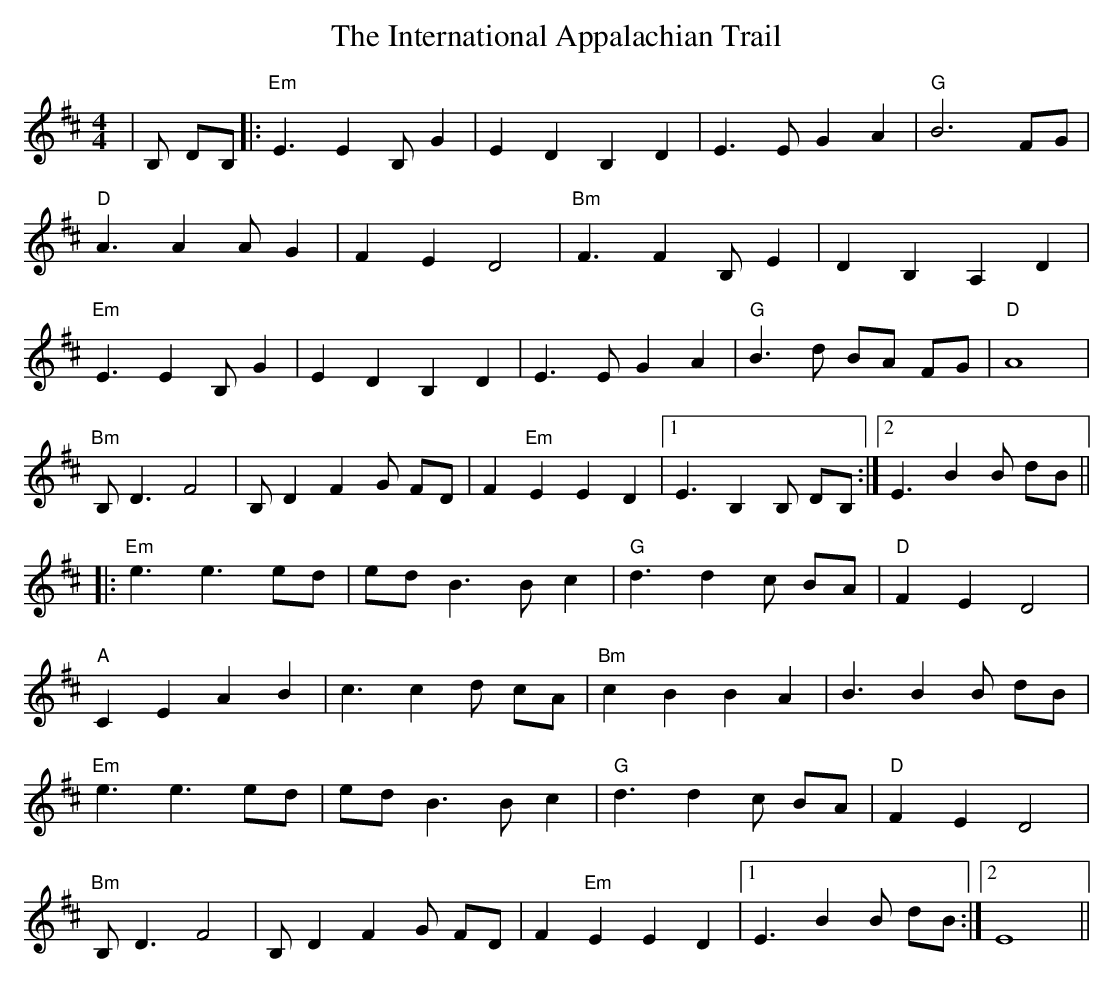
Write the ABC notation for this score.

X:1
T: The International Appalachian Trail
M: 4/4
L: 1/8
K: Bmin
|B, DB,|:"Em"E3 E2 B, G2|E2 D2 B,2 D2|E3 E G2 A2|"G"B6 FG|
"D"A3 A2 A G2|F2 E2 D4|"Bm"F3 F2 B,E2|D2 B,2 A,2 D2|
"Em"E3 E2 B, G2|E2 D2 B,2 D2|E3 E G2 A2|"G"B3 d BA FG|"D"A8|
"Bm"B, D3 F4|B, D2 F2 G FD|F2 "Em"E2 E2 D2|1 E3 B,2 B, DB,:|2 E3 B2 B dB||
|:"Em"e3 e3 ed|ed B3 B1 c2|"G"d3 d2 c BA|"D"F2 E2 D4|
"A"C2 E2 A2 B2|c3 c2 d cA|"Bm"c2 B2 B2 A2|B3 B2 B dB|
"Em"e3 e3 ed|ed B3 B1 c2|"G"d3 d2 c BA|"D"F2 E2 D4|
"Bm"B, D3 F4|B, D2 F2 G FD|F2 "Em"E2 E2 D2|1 E3 B2 B dB:|2 E8||
